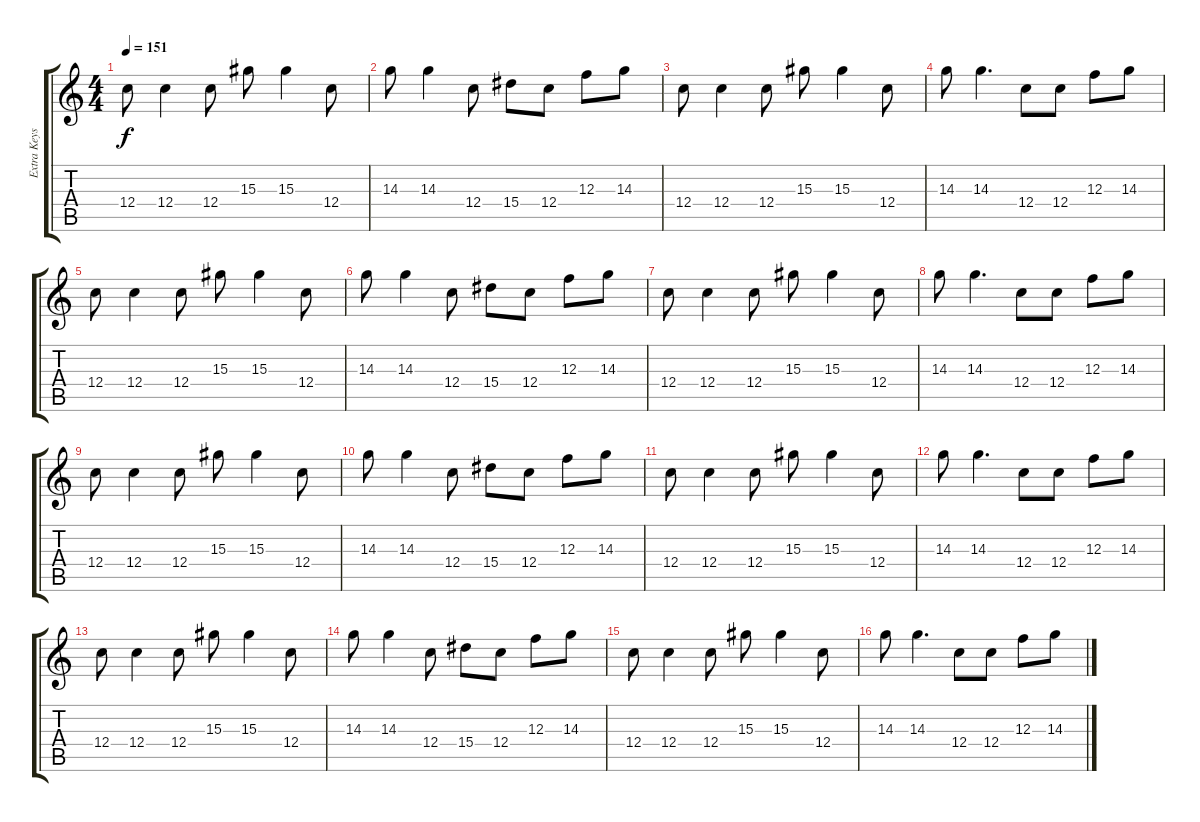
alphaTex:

\track ("Extra Keys" "Extra Keys") {instrument stringensemble1}
\staff {score tabs}
\tuning (D5 A4 F4 C4 G3 C3) {hide}
\ts (4 4)
\tempo 151
\clef g2
\ks c
12.4.8{dy f} 12.4.4 12.4.8 15.3.8 15.3.4 12.4.8 |
14.3.8 14.3.4 12.4.8 15.4.8 12.4.8 12.3.8 14.3.8 |
12.4.8 12.4.4 12.4.8 15.3.8 15.3.4 12.4.8 |
14.3.8 14.3.4{d} 12.4.8 12.4.8 12.3.8 14.3.8 |
12.4.8 12.4.4 12.4.8 15.3.8 15.3.4 12.4.8 |
14.3.8 14.3.4 12.4.8 15.4.8 12.4.8 12.3.8 14.3.8 |
12.4.8 12.4.4 12.4.8 15.3.8 15.3.4 12.4.8 |
14.3.8 14.3.4{d} 12.4.8 12.4.8 12.3.8 14.3.8 |
12.4.8 12.4.4 12.4.8 15.3.8 15.3.4 12.4.8 |
14.3.8 14.3.4 12.4.8 15.4.8 12.4.8 12.3.8 14.3.8 |
12.4.8 12.4.4 12.4.8 15.3.8 15.3.4 12.4.8 |
14.3.8 14.3.4{d} 12.4.8 12.4.8 12.3.8 14.3.8 |
12.4.8 12.4.4 12.4.8 15.3.8 15.3.4 12.4.8 |
14.3.8 14.3.4 12.4.8 15.4.8 12.4.8 12.3.8 14.3.8 |
12.4.8 12.4.4 12.4.8 15.3.8 15.3.4 12.4.8 |
14.3.8 14.3.4{d} 12.4.8 12.4.8 12.3.8 14.3.8
